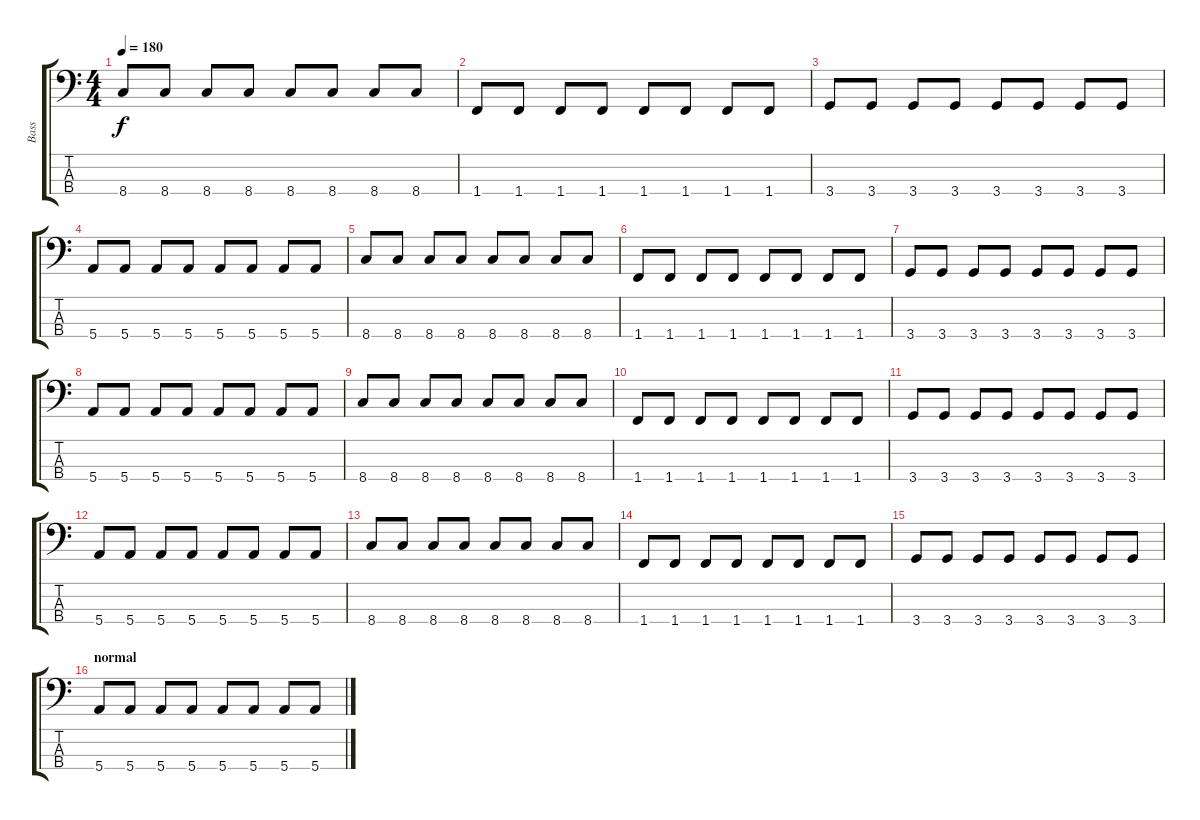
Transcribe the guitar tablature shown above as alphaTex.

\track ("Bass" "Bass") {instrument electricbassfinger}
\staff {score tabs}
\tuning (G2 D2 A1 E1) {hide}
\ts (4 4)
\tempo 180
\clef f4
\ks c
8.4.8{dy f} 8.4.8 8.4.8 8.4.8 8.4.8 8.4.8 8.4.8 8.4.8 |
1.4.8 1.4.8 1.4.8 1.4.8 1.4.8 1.4.8 1.4.8 1.4.8 |
3.4.8 3.4.8 3.4.8 3.4.8 3.4.8 3.4.8 3.4.8 3.4.8 |
5.4.8 5.4.8 5.4.8 5.4.8 5.4.8 5.4.8 5.4.8 5.4.8 |
8.4.8 8.4.8 8.4.8 8.4.8 8.4.8 8.4.8 8.4.8 8.4.8 |
1.4.8 1.4.8 1.4.8 1.4.8 1.4.8 1.4.8 1.4.8 1.4.8 |
3.4.8 3.4.8 3.4.8 3.4.8 3.4.8 3.4.8 3.4.8 3.4.8 |
5.4.8 5.4.8 5.4.8 5.4.8 5.4.8 5.4.8 5.4.8 5.4.8 |
8.4.8 8.4.8 8.4.8 8.4.8 8.4.8 8.4.8 8.4.8 8.4.8 |
1.4.8 1.4.8 1.4.8 1.4.8 1.4.8 1.4.8 1.4.8 1.4.8 |
3.4.8 3.4.8 3.4.8 3.4.8 3.4.8 3.4.8 3.4.8 3.4.8 |
5.4.8 5.4.8 5.4.8 5.4.8 5.4.8 5.4.8 5.4.8 5.4.8 |
8.4.8 8.4.8 8.4.8 8.4.8 8.4.8 8.4.8 8.4.8 8.4.8 |
1.4.8 1.4.8 1.4.8 1.4.8 1.4.8 1.4.8 1.4.8 1.4.8 |
3.4.8 3.4.8 3.4.8 3.4.8 3.4.8 3.4.8 3.4.8 3.4.8 |
\section ("" "normal")
5.4.8 5.4.8 5.4.8 5.4.8 5.4.8 5.4.8 5.4.8 5.4.8
